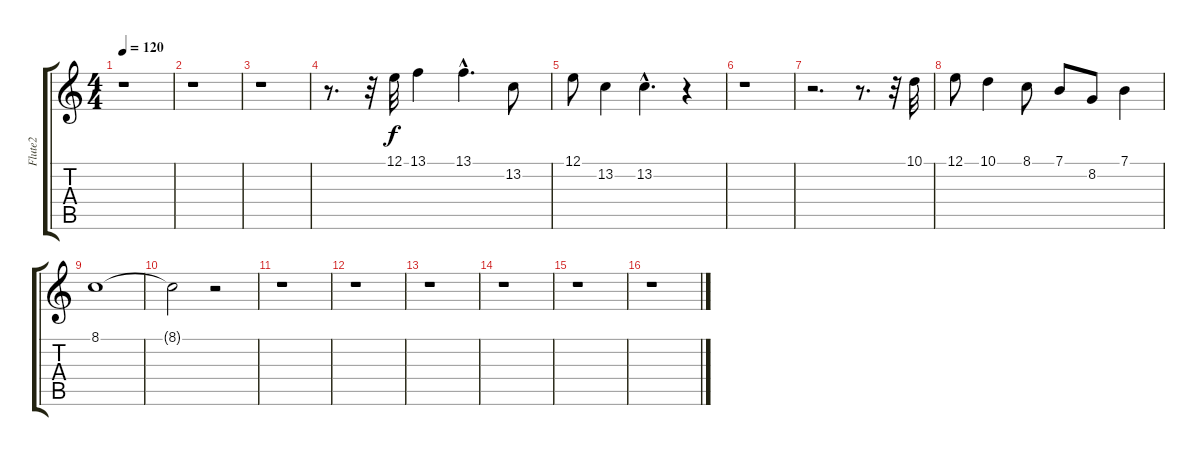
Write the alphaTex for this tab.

\track ("Flute2" "Flute2") {instrument flute}
\staff {score tabs}
\tuning (E4 B3 G3 D3 A2 E2) {hide}
\ts (4 4)
\tempo 120
\clef g2
\ks c
r.1{dy f} |
r.1 |
r.1 |
r.8{d} r.32 12.1.32 13.1.4 13.1{hac}.4{d} 13.2.8 |
12.1.8 13.2.4 13.2{hac}.4{d} r.4 |
r.1 |
r.2{d} r.8{d} r.32 10.1.32 |
12.1.8 10.1.4 8.1.8 7.1.8 8.2.8 7.1.4 |
8.1.1 |
8.1{t}.2 r.2 |
r.1 |
r.1 |
r.1 |
r.1 |
r.1 |
r.1
